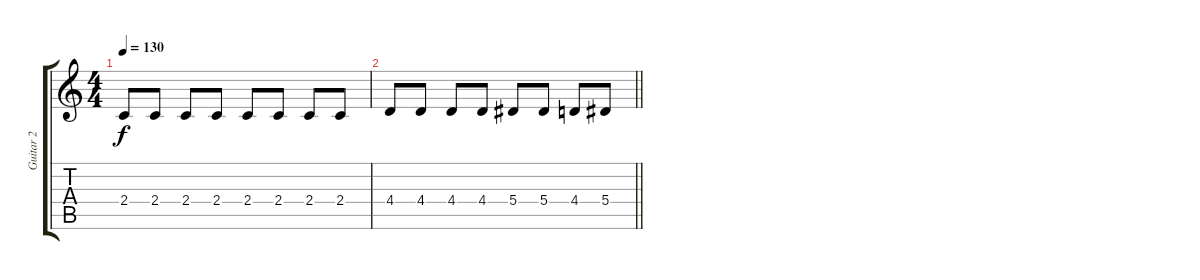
\track ("Guitar 2" "Guitar 2") {instrument distortionguitar}
\staff {score tabs}
\tuning (C4 G3 Eb3 Bb2 F2 C2) {hide}
\ts (4 4)
\tempo 130
\clef g2
\ks c
2.4.8{dy f} 2.4.8 2.4.8 2.4.8 2.4.8 2.4.8 2.4.8 2.4.8 |
\barLineRight lightlight
4.4.8 4.4.8 4.4.8 4.4.8 5.4.8 5.4.8 4.4.8 5.4.8
